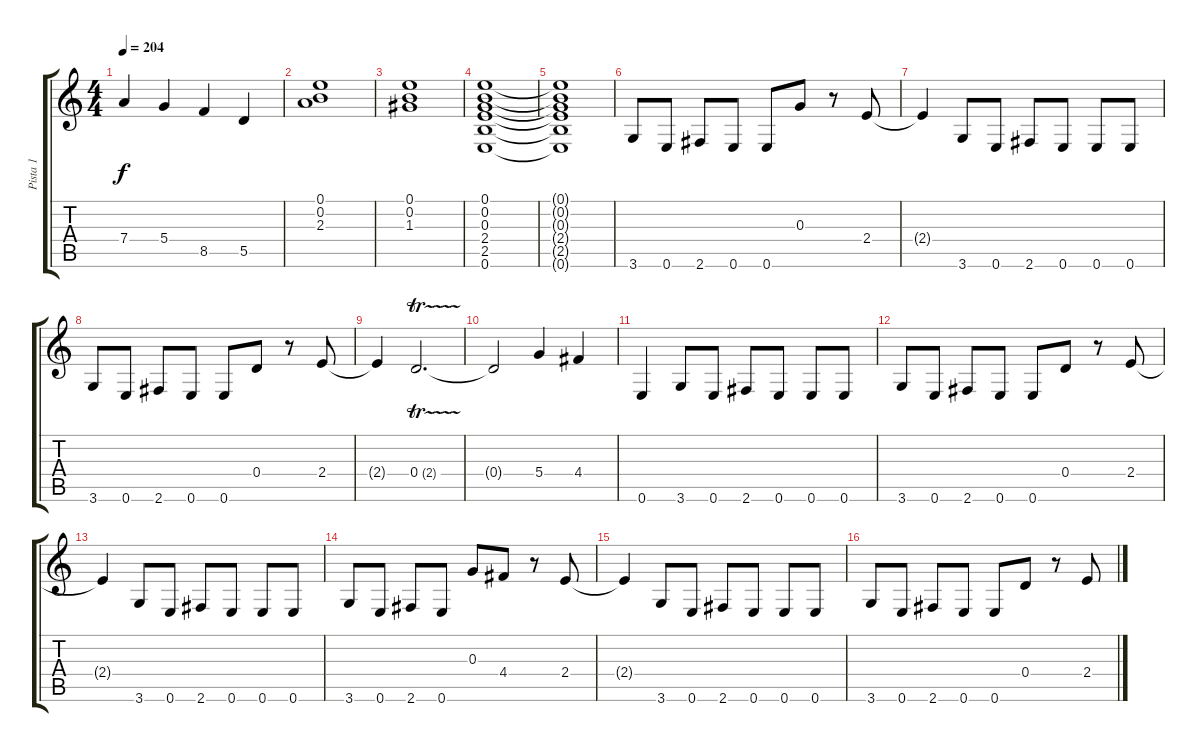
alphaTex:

\track ("Pista 1" "Pista 1") {instrument overdrivenguitar}
\staff {score tabs}
\tuning (E4 B3 G3 D3 A2 E2) {hide}
\ts (4 4)
\tempo 204
\clef g2
\ks c
7.4.4{dy f} 5.4.4 8.5.4 5.5.4 |
(0.1 0.2 2.3).1 |
(0.1 0.2 1.3).1 |
(0.1 0.2 0.3 2.4 2.5 0.6).1 |
(0.1{t} 0.2{t} 0.3{t} 2.4{t} 2.5{t} 0.6{t}).1 |
3.6.8 0.6.8 2.6.8 0.6.8 0.6.8 0.3.8 r.8 2.4.8 |
2.4{t}.4 3.6.8 0.6.8 2.6.8 0.6.8 0.6.8 0.6.8 |
3.6.8 0.6.8 2.6.8 0.6.8 0.6.8 0.4.8 r.8 2.4.8 |
2.4{t}.4 0.4{tr (2 16)}.2{d} |
0.4{t}.2 5.4.4 4.4.4 |
0.6.4 3.6.8 0.6.8 2.6.8 0.6.8 0.6.8 0.6.8 |
3.6.8 0.6.8 2.6.8 0.6.8 0.6.8 0.4.8 r.8 2.4.8 |
2.4{t}.4 3.6.8 0.6.8 2.6.8 0.6.8 0.6.8 0.6.8 |
3.6.8 0.6.8 2.6.8 0.6.8 0.3.8 4.4.8 r.8 2.4.8 |
2.4{t}.4 3.6.8 0.6.8 2.6.8 0.6.8 0.6.8 0.6.8 |
3.6.8 0.6.8 2.6.8 0.6.8 0.6.8 0.4.8 r.8 2.4.8
